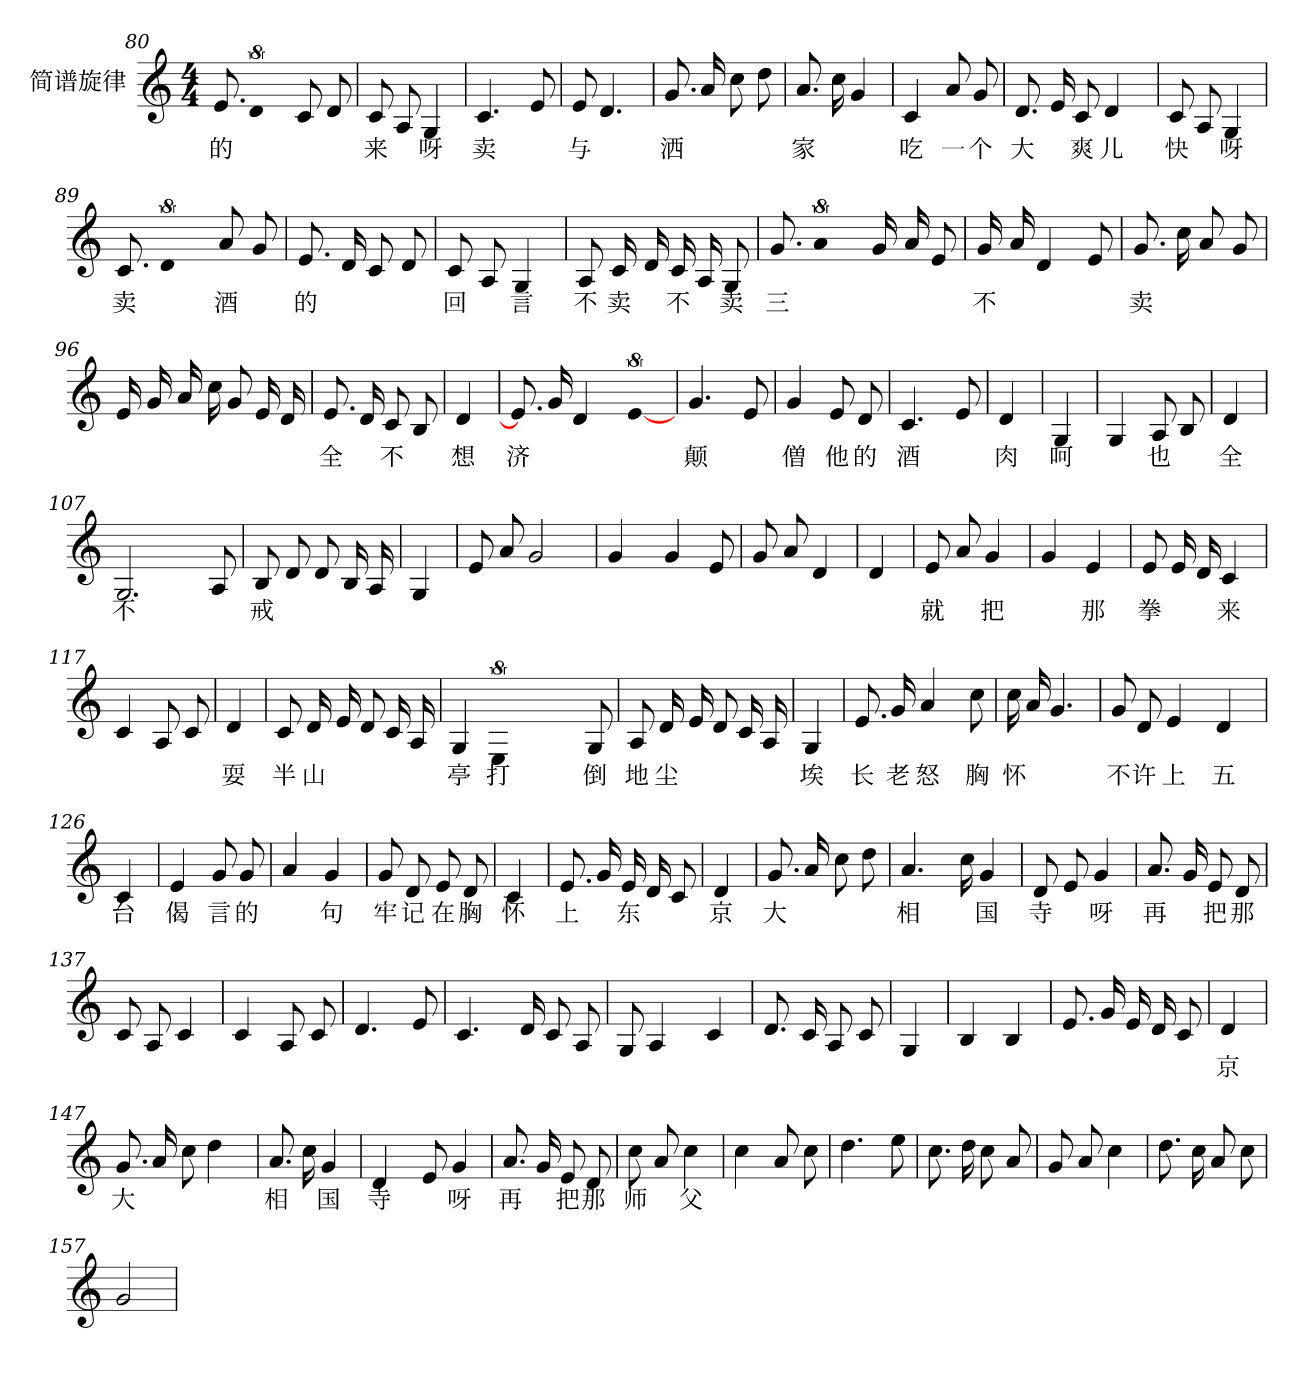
**kern	**text
*part1	*part1
*staff1	*staff1
*I"简谱旋律	*
*k[]	*
*M4/4	*
=80	=80
8.e	的
!LO:N:vis=4	!
16%5d	.
8c	.
8d	.
=81	=81
8c	来
8A	.
4G	呀
=82	=82
4.c	卖
8e	.
=83	=83
8e	与
4.d	.
=84	=84
8.g	洒
16a	.
8cc	.
8dd	.
=85	=85
8.a	家
16cc	.
4g	.
=86	=86
4c	吃
8a	一
8g	个
=87	=87
8.d	大
16e	.
8c	爽
!LO:N:vis=4	!
4.d	儿
=88	=88
8c	快
8A	.
4G	呀
=89	=89
8.c	卖
!LO:N:vis=4	!
16%5d	.
8a	酒
8g	.
=90	=90
8.e	的
16d	.
8c	.
8d	.
=91	=91
8c	回
8A	.
4G	言
=92	=92
8A	不
16c	卖
16d	.
16c	不
16A	.
8G	卖
=93	=93
8.g	三
!LO:N:vis=4	!
16%5a	.
16g	.
16a	.
8e	.
=94	=94
16g	不
16a	.
4d	.
8e	.
=95	=95
8.g	卖
16cc	.
8a	.
8g	.
=96	=96
16e	.
16g	.
16a	.
16cc	.
8g	.
16e	.
16d	.
=97	=97
8.e	全
16d	.
8c	不
8B	.
=98	=98
4d	想
=99	=99
8.e]	济
16g	.
!LO:N:vis=4	!
4.d	.
!LO:N:vis=4	!
[16%5e	.
=100	=100
4.g	颠
8e	.
=101	=101
4g	僧
8e	他
8d	的
=102	=102
4.c	酒
8e	.
=103	=103
4d	肉
=104	=104
4G	呵
=105	=105
4G	.
8A	也
8B	.
=106	=106
4d	全
=107	=107
!LO:N:vis=2.	!
2..G	不
8A	.
=108	=108
8B	戒
8d	.
8d	.
16B	.
16A	.
=109	=109
4G	.
=110	=110
8e	.
8a	.
2g	.
=111	=111
!LO:N:vis=4	!
4.g	.
4g	.
8e	.
=112	=112
8g	.
8a	.
4d	.
=113	=113
4d	.
=114	=114
8e	就
8a	.
4g	把
=115	=115
4g	.
4e	那
=116	=116
8e	拳
16e	.
16d	.
4c	来
=117	=117
4c	.
8A	.
8c	.
=118	=118
4d	耍
=119	=119
8c	半
16d	山
16e	.
8d	.
16c	.
16A	.
=120	=120
4G	亭
!LO:N:vis=1	!
8%9E	打
8G	倒
=121	=121
8A	地
16d	尘
16e	.
8d	.
16c	.
16A	.
=122	=122
4G	埃
=123	=123
8.e	长
16g	老
!LO:N:vis=4	!
4.a	怒
8cc	胸
=124	=124
16cc	怀
16a	.
4.g	.
=125	=125
8g	不
8d	许
!LO:N:vis=4	!
4.e	上
!LO:N:vis=4	!
4.d	五
=126	=126
4c	台
=127	=127
4e	偈
8g	言
8g	的
=128	=128
4a	.
4g	句
=129	=129
8g	牢
8d	记
8e	在
8d	胸
=130	=130
4c	怀
=131	=131
8.e	上
16g	.
16e	东
16d	.
8c	.
=132	=132
4d	京
=133	=133
8.g	大
16a	.
8cc	.
8dd	.
=134	=134
!LO:N:vis=4.	!
4..a	相
16cc	.
4g	国
=135	=135
8d	寺
8e	.
4g	呀
=136	=136
8.a	再
16g	.
8e	把
8d	那
=137	=137
8c	.
8A	.
4c	.
=138	=138
4c	.
8A	.
8c	.
=139	=139
4.d	.
8e	.
=140	=140
!LO:N:vis=4.	!
4..c	.
16d	.
8c	.
8A	.
=141	=141
8G	.
!LO:N:vis=4	!
4.A	.
4c	.
=142	=142
8.d	.
16c	.
8A	.
8c	.
=143	=143
4G	.
=144	=144
4B	.
4B	.
=145	=145
8.e	.
16g	.
16e	.
16d	.
8c	.
=146	=146
4d	京
=147	=147
8.g	大
16a	.
8cc	.
!LO:N:vis=4	!
4.dd	.
=148	=148
8.a	相
16cc	.
4g	国
=149	=149
!LO:N:vis=4	!
4.d	寺
8e	.
4g	呀
=150	=150
8.a	再
16g	.
8e	把
8d	那
=151	=151
8cc	师
8a	.
4cc	父
=152	=152
4cc	.
8a	.
8cc	.
=153	=153
4.dd	.
8ee	.
=154	=154
8.cc	.
16dd	.
8cc	.
8a	.
=155	=155
8g	.
8a	.
4cc	.
=156	=156
8.dd	.
16cc	.
8a	.
8cc	.
=157	=157
2g	.
=	=
*-	*-
